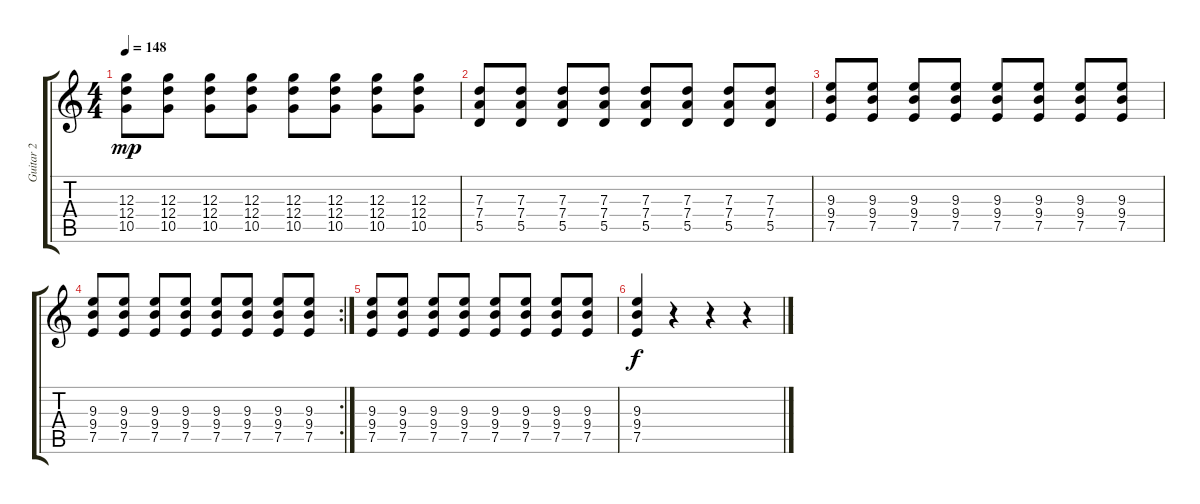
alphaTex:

\track ("Guitar 2" "Guitar 2") {instrument distortionguitar}
\staff {score tabs}
\tuning (E4 B3 G3 D3 A2 E2) {hide}
\ts (4 4)
\tempo 148
\clef g2
\ks c
(12.3 12.4 10.5).8{dy mp} (12.3 12.4 10.5).8 (12.3 12.4 10.5).8 (12.3 12.4 10.5).8 (12.3 12.4 10.5).8 (12.3 12.4 10.5).8 (12.3 12.4 10.5).8 (12.3 12.4 10.5).8 |
(7.3 7.4 5.5).8 (7.3 7.4 5.5).8 (7.3 7.4 5.5).8 (7.3 7.4 5.5).8 (7.3 7.4 5.5).8 (7.3 7.4 5.5).8 (7.3 7.4 5.5).8 (7.3 7.4 5.5).8 |
(9.3 9.4 7.5).8 (9.3 9.4 7.5).8 (9.3 9.4 7.5).8 (9.3 9.4 7.5).8 (9.3 9.4 7.5).8 (9.3 9.4 7.5).8 (9.3 9.4 7.5).8 (9.3 9.4 7.5).8 |
\rc 2
(9.3 9.4 7.5).8 (9.3 9.4 7.5).8 (9.3 9.4 7.5).8 (9.3 9.4 7.5).8 (9.3 9.4 7.5).8 (9.3 9.4 7.5).8 (9.3 9.4 7.5).8 (9.3 9.4 7.5).8 |
(9.3 9.4 7.5).8 (9.3 9.4 7.5).8 (9.3 9.4 7.5).8 (9.3 9.4 7.5).8 (9.3 9.4 7.5).8 (9.3 9.4 7.5).8 (9.3 9.4 7.5).8 (9.3 9.4 7.5).8 |
(9.3 9.4 7.5).4{dy f} r.4 r.4 r.4
